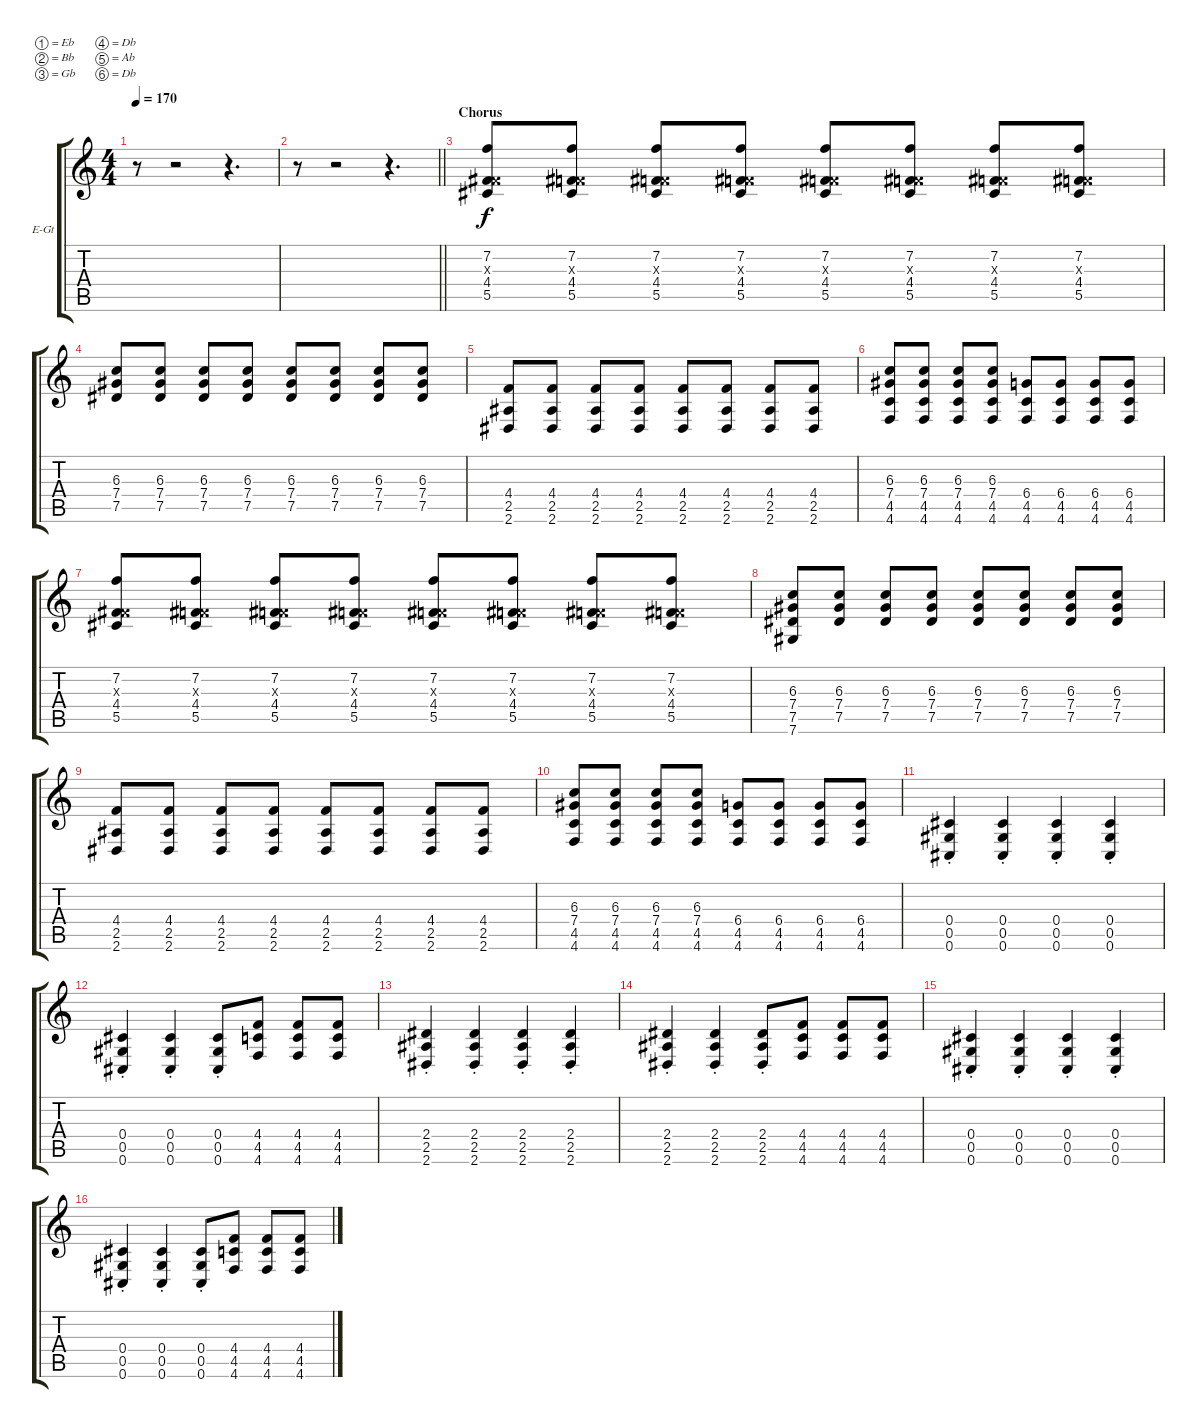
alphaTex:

\bracketExtendMode groupsimilarinstruments
\firstSystemTrackNameOrientation horizontal
\otherSystemsTrackNameOrientation horizontal
\track ("Lead" "E-Gt") {mute instrument overdrivenguitar}
\staff {score tabs}
\tuning (Eb4 Bb3 Gb3 Db3 Ab2 Db2)
\ts (4 4)
\tempo 170
\clef g2
\ks c
r.8{dy f} r.2 r.4{d} |
\barLineRight lightlight
r.8 r.2 r.4{d} |
\section ("" "Chorus")
(4.4 5.5 0.3{x} 7.2).8 (4.4 5.5 0.3{x} 7.2).8 (4.4 5.5 0.3{x} 7.2).8 (4.4 5.5 0.3{x} 7.2).8 (4.4 5.5 0.3{x} 7.2).8 (4.4 5.5 0.3{x} 7.2).8 (4.4 5.5 0.3{x} 7.2).8 (4.4 5.5 0.3{x} 7.2).8 |
(7.4 7.5 6.3).8 (7.4 7.5 6.3).8 (7.4 7.5 6.3).8 (7.4 7.5 6.3).8 (7.4 7.5 6.3).8 (7.4 7.5 6.3).8 (7.4 7.5 6.3).8 (7.4 7.5 6.3).8 |
(4.4 2.5 2.6).8 (4.4 2.5 2.6).8 (4.4 2.5 2.6).8 (4.4 2.5 2.6).8 (4.4 2.5 2.6).8 (4.4 2.5 2.6).8 (4.4 2.5 2.6).8 (4.4 2.5 2.6).8 |
(7.4 4.5 4.6 6.3).8 (7.4 4.5 4.6 6.3).8 (7.4 4.5 4.6 6.3).8 (7.4 4.5 4.6 6.3).8 (6.4 4.5 4.6).8 (6.4 4.5 4.6).8 (6.4 4.5 4.6).8 (6.4 4.5 4.6).8 |
(4.4 5.5 0.3{x} 7.2).8 (4.4 5.5 0.3{x} 7.2).8 (4.4 5.5 0.3{x} 7.2).8 (4.4 5.5 0.3{x} 7.2).8 (4.4 5.5 0.3{x} 7.2).8 (4.4 5.5 0.3{x} 7.2).8 (4.4 5.5 0.3{x} 7.2).8 (4.4 5.5 0.3{x} 7.2).8 |
(7.4 7.5 7.6 6.3).8 (7.4 7.5 6.3).8 (7.4 7.5 6.3).8 (7.4 7.5 6.3).8 (7.4 7.5 6.3).8 (7.4 7.5 6.3).8 (7.4 7.5 6.3).8 (7.4 7.5 6.3).8 |
(4.4 2.5 2.6).8 (4.4 2.5 2.6).8 (4.4 2.5 2.6).8 (4.4 2.5 2.6).8 (4.4 2.5 2.6).8 (4.4 2.5 2.6).8 (4.4 2.5 2.6).8 (4.4 2.5 2.6).8 |
(7.4 4.5 4.6 6.3).8 (7.4 4.5 4.6 6.3).8 (7.4 4.5 4.6 6.3).8 (7.4 4.5 4.6 6.3).8 (6.4 4.5 4.6).8 (6.4 4.5 4.6).8 (6.4 4.5 4.6).8 (6.4 4.5 4.6).8 |
(0.4{st} 0.5{st} 0.6).4 (0.4{st} 0.5{st} 0.6).4 (0.4{st} 0.5{st} 0.6).4 (0.4{st} 0.5{st} 0.6).4 |
(0.4{st} 0.5{st} 0.6).4 (0.5{st} 0.4 0.6).4 (0.4{st} 0.5{st} 0.6).8 (4.4 4.5 4.6).8 (4.4 4.5 4.6).8 (4.6 4.5 4.4).8 |
(2.5{st} 2.4 2.6).4 (2.4{st} 2.5{st} 2.6).4 (2.4{st} 2.5{st} 2.6).4 (2.4{st} 2.5{st} 2.6).4 |
(2.4{st} 2.5{st} 2.6).4 (2.5{st} 2.4 2.6).4 (2.4{st} 2.5{st} 2.6).8 (4.4 4.5 4.6).8 (4.4 4.5 4.6).8 (4.6 4.5 4.4).8 |
(0.4{st} 0.5{st} 0.6).4 (0.4{st} 0.5{st} 0.6).4 (0.4{st} 0.5{st} 0.6).4 (0.4{st} 0.5{st} 0.6).4 |
(0.4{st} 0.5{st} 0.6).4 (0.5{st} 0.4 0.6).4 (0.4{st} 0.5{st} 0.6).8 (4.4 4.5 4.6).8 (4.4 4.5 4.6).8 (4.6 4.5 4.4).8
